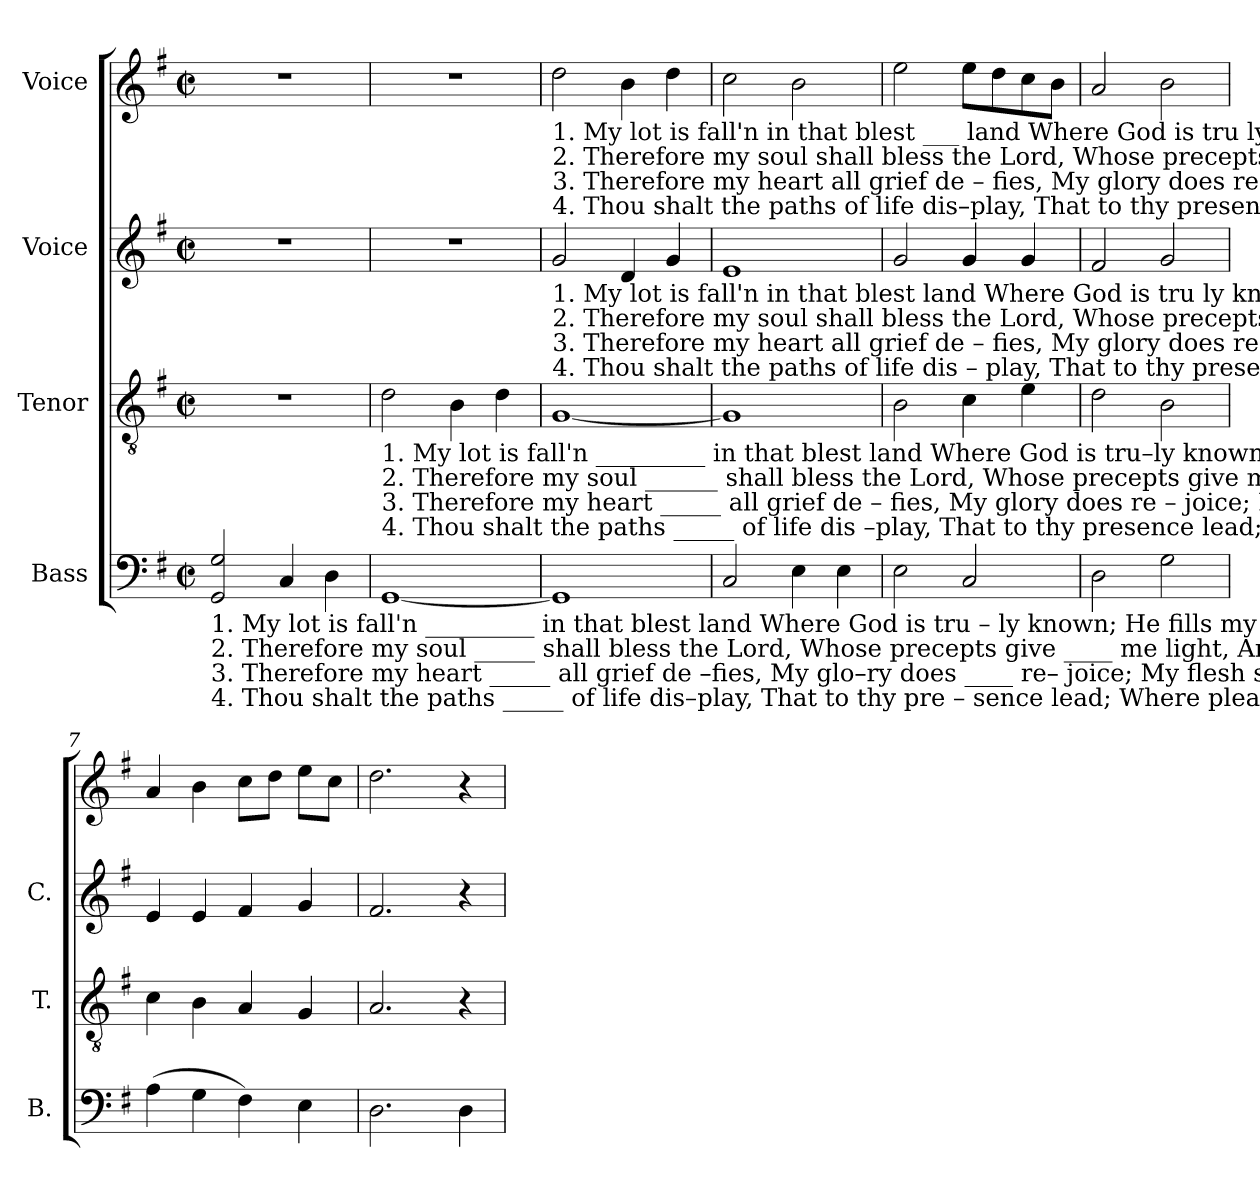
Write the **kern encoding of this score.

**kern	**kern	**kern	**kern
*part4	*part3	*part2	*part1
*staff4	*staff3	*staff2	*staff1
*I"Bass	*I"Tenor	*I"Voice	*I"Voice
*I'B.	*I'T.	*I'C.	*
*clefF4	*clefGv2	*clefG2	*clefG2
*k[f#]	*k[f#]	*k[f#]	*k[f#]
*M2/2	*M2/2	*M2/2	*M2/2
*met(c|)	*met(c|)	*met(c|)	*met(c|)
*MM110	*MM110	*MM110	*MM110
=1	=1	=1	=1
!LO:TX:b:t=1. My lot is  fall'n _________ in that blest land  Where  God  is   tru      –     ly  known;  He fills my cup with liberal hand; Tis he supports my	!	!	!
!LO:TX:b:t=2. Therefore my soul _____ shall bless the Lord, Whose precepts give ____ me  light,   And private  counsel still afford   In   sorrow's  dismal	!	!	!
!LO:TX:b:t=3. Therefore my heart _____  all   grief de –fies,  My      glo–ry  does  ____  re– joice;  My flesh shall rest in hope to rise, Wak'd by his pow'rful	!	!	!
!LO:TX:b:t=4. Thou shalt the paths _____ of  life  dis–play,  That    to  thy   pre      –   sence  lead; Where pleasures dwell without allay, And joys that never	!	!	!
2GG/ 2G/	1r	1r	1r
4C/	.	.	.
4D\	.	.	.
=2	=2	=2	=2
!	!LO:TX:b:t=1. My  lot  is  fall'n _________ in  that blest  land  Where God is tru–ly  known;                         He fills my cup with liberal hand; Tis	!	!
!	!LO:TX:b:t=2. Therefore my soul ______ shall bless the Lord, Whose precepts give me light,                          And  private  counsel still afford   In	!	!
!	!LO:TX:b:t=3. Therefore my heart _____  all   grief de –  fies,   My    glory   does   re – joice;                         My flesh shall rest in hope to rise, Wak'd	!	!
!	!LO:TX:b:t=4. Thou shalt the paths _____ of   life   dis –play,   That   to   thy  presence  lead;                    Where pleasures dwell without allay, And	!	!
[1GG	2d\	1r	1r
.	4B\	.	.
.	4d\	.	.
=3	=3	=3	=3
!	!	!	!LO:TX:b:t=1. My  lot is  fall'n  in   that  blest ___ land  Where God is tru ly known;                                                         He  fills my cup with
!	!	!	!LO:TX:b:t=2. Therefore my soul shall bless  the  Lord, Whose precepts give me light,                                                     And  private  counsel
!	!	!	!LO:TX:b:t=3. Therefore my heart all grief    de – fies,  My   glory  does  re – joice;                                                             My flesh shall  rest in
!	!	!	!LO:TX:b:t=4. Thou  shalt the  paths of  life  dis–play,  That  to  thy presence lead;                                                    Where pleasures dwell with–
!	!	!LO:TX:b:t=1. My  lot  is  fall'n          in  that blest  land  Where God is tru ly known;                                                                                       He	!
!	!	!LO:TX:b:t=2. Therefore my soul  shall bless the Lord, Whose precepts give me light,                                                                                    And	!
!	!	!LO:TX:b:t=3. Therefore my heart all  grief  de –  fies,   My   glory  does   re – joice;                                                                                        My	!
!	!	!LO:TX:b:t=4. Thou  shalt the paths  of  life dis – play,  That  to  thy presence lead;                                                                                       Where	!
1GG]	[1G	2g/	2dd\
.	.	4d/	4b\
.	.	4g/	4dd\
=4	=4	=4	=4
2C/	1G]	1e	2cc\
4E\	.	.	2b\
4E\	.	.	.
=5	=5	=5	=5
2E\	2B\	2g/	2ee\
2C/	4c\	4g/	8ee\L
.	.	.	8dd\
.	4e\	4g/	8cc\
.	.	.	8b\J
=6	=6	=6	=6
2D\	2d\	2f#/	2a/
2G\	2B\	2g/	2b\
=7	=7	=7	=7
(4A\	4c\	4e/	4a/
4G\	4B\	4e/	4b\
4F#\)	4A/	4f#/	8cc\L
.	.	.	8dd\J
4E\	4G/	4g/	8ee\L
.	.	.	8cc\J
=8	=8	=8	=8
2.D\	2.A/	2.f#/	2.dd\
4D\	4r	4r	4r
=	=	=	=
*-	*-	*-	*-
